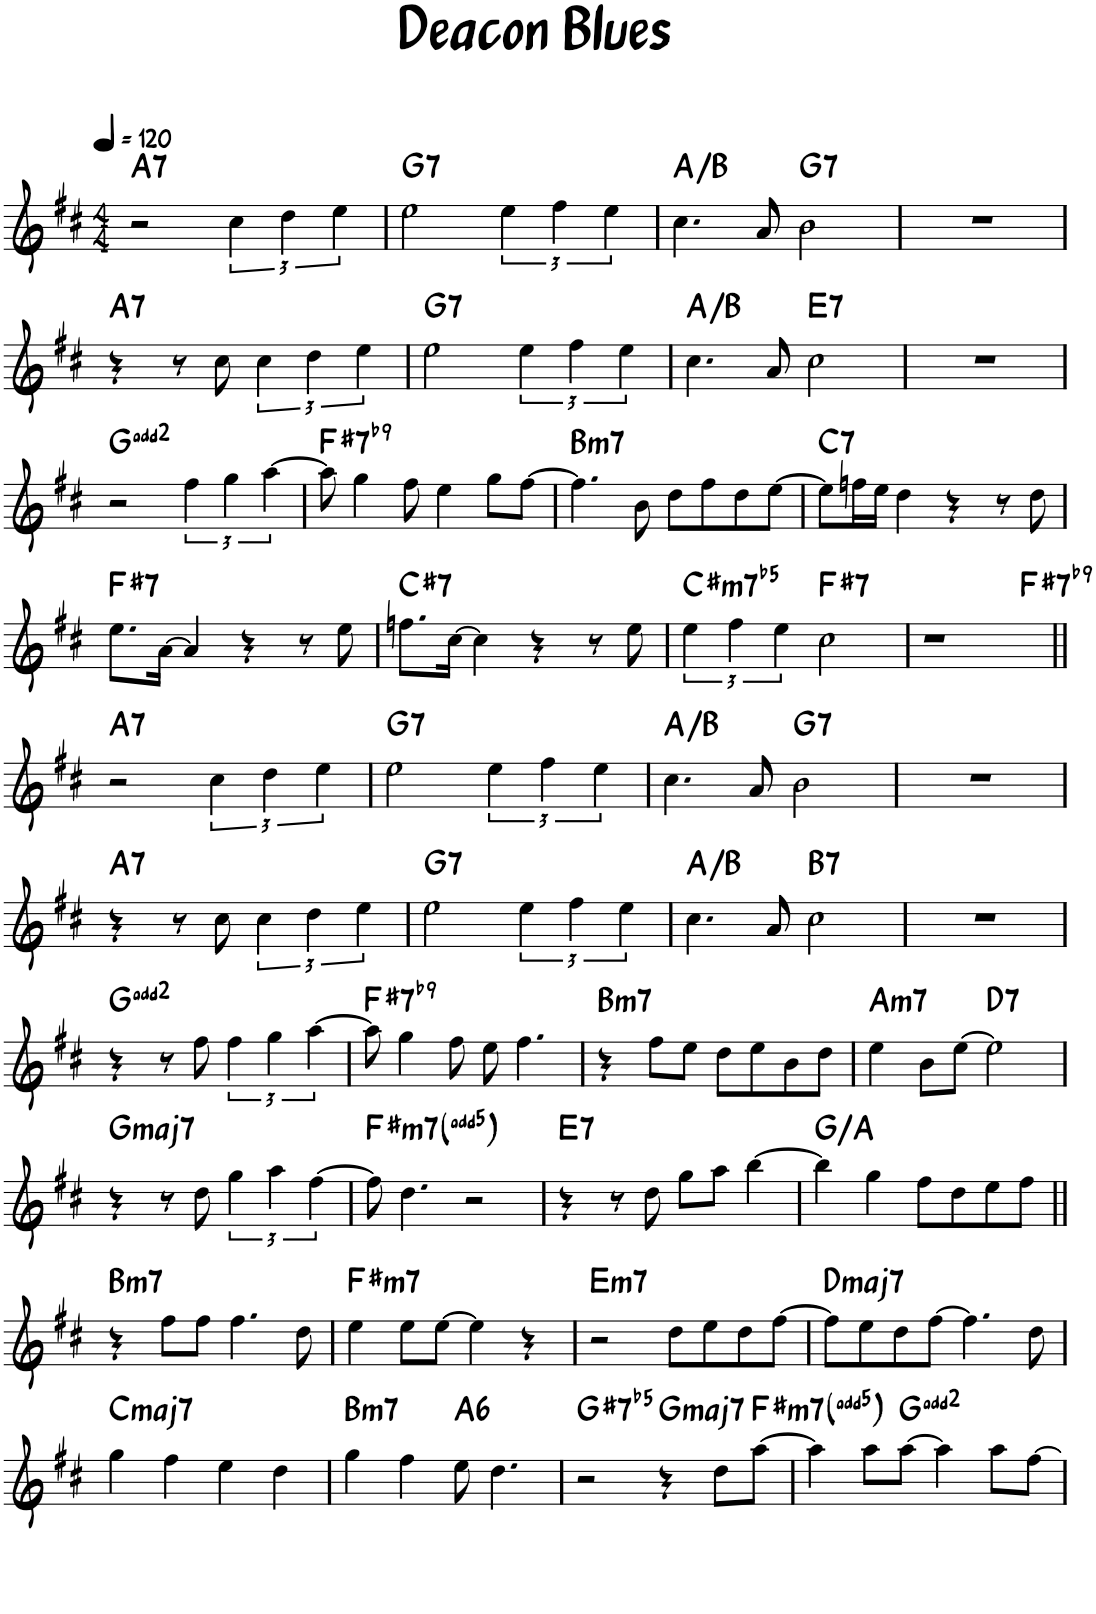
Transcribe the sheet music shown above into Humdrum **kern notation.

**kern	**harte
*part1	*part1
*staff1	*
*I"Tenor Saxophone	*
*I'T. Sax.	*
*clefG2	*
*Trd8c14	*
*k[f#c#]	*
*M4/4	*
*MM120	*
=1	=1
!	!LO:H:kt=7
2r	A:7
6cc#\	.
6dd\	.
6ee\	.
=2	=2
!	!LO:H:kt=7
2ee\	G:7
6ee\	.
6ff#\	.
6ee\	.
=3	=3
4.cc#\	A:maj/2
8a/	.
!	!LO:H:kt=7
2b\	G:7
=4	=4
1r	.
!!LO:LB:g=z
=5	=5
!	!LO:H:kt=7
4r	A:7
8r	.
8cc#\	.
6cc#\	.
6dd\	.
6ee\	.
=6	=6
!	!LO:H:kt=7
2ee\	G:7
6ee\	.
6ff#\	.
6ee\	.
=7	=7
4.cc#\	A:maj/2
8a/	.
!	!LO:H:kt=7
2cc#\	E:7
=8	=8
1r	.
!!LO:LB:g=z
=9	=9
2r	G:maj(2)
6ff#\	.
6gg\	.
[6aa\	.
=10	=10
!	!LO:H:kt=7
8aa\]	F#:7(b9)
4gg\	.
8ff#\	.
4ee\	.
8gg\L	.
[8ff#\J	.
=11	=11
!	!LO:H:kt=m7
4.ff#\]	B:min7
8b\	.
8dd\L	.
8ff#\	.
8dd\	.
[8ee\J	.
=12	=12
!	!LO:H:kt=7
8ee\L]	C:7
16ffn\L	.
16ee\JJ	.
4dd\	.
4r	.
8r	.
8dd\	.
!!LO:LB:g=z
=13	=13
!	!LO:H:kt=7
8.ee\L	F#:7
[16a\Jk	.
4a/]	.
4r	.
8r	.
8ee\	.
=14	=14
!	!LO:H:kt=7
8.ffn\L	C#:7
[16cc#\Jk	.
4cc#\]	.
4r	.
8r	.
8ee\	.
=15	=15
!	!LO:H:kt=m7b5
6ee\	C#:hdim7
6ff#\	.
6ee\	.
!	!LO:H:kt=7
2cc#\	F#:7
=16	=16
*^	*
1r	2.ryy	.
!	!	!LO:H:kt=7
.	4ryy	F#:7(b9)
!!LO:LB:g=z	!!
=17||	=17||	=17||
!	!	!LO:H:kt=7
*v	*v	*
2r	A:7
6cc#\	.
6dd\	.
6ee\	.
=18	=18
!	!LO:H:kt=7
2ee\	G:7
6ee\	.
6ff#\	.
6ee\	.
=19	=19
4.cc#\	A:maj/2
8a/	.
!	!LO:H:kt=7
2b\	G:7
=20	=20
1r	.
!!LO:LB:g=z
=21	=21
!	!LO:H:kt=7
4r	A:7
8r	.
8cc#\	.
6cc#\	.
6dd\	.
6ee\	.
=22	=22
!	!LO:H:kt=7
2ee\	G:7
6ee\	.
6ff#\	.
6ee\	.
=23	=23
4.cc#\	A:maj/2
8a/	.
!	!LO:H:kt=7
2cc#\	B:7
=24	=24
1r	.
!!LO:LB:g=z
=25	=25
4r	G:maj(2)
8r	.
8ff#\	.
6ff#\	.
6gg\	.
[6aa\	.
=26	=26
!	!LO:H:kt=7
8aa\]	F#:7(b9)
4gg\	.
8ff#\	.
8ee\	.
4.ff#\	.
=27	=27
!	!LO:H:kt=m7
4r	B:min7
8ff#\L	.
8ee\J	.
8dd\L	.
8ee\	.
8b\	.
8dd\J	.
=28	=28
!	!LO:H:kt=m7
4ee\	A:min7
8b\L	.
[8ee\J	.
!	!LO:H:kt=7
2ee\]	D:7
!!LO:LB:g=z
=29	=29
!	!LO:H:kt=maj7
4r	G:maj7
8r	.
8dd\	.
6gg\	.
6aa\	.
[6ff#\	.
=30	=30
!	!LO:H:kt=m7
8ff#\]	F#:min7(5)
4.dd\	.
2r	.
=31	=31
!	!LO:H:kt=7
4r	E:7
8r	.
8dd\	.
8gg\L	.
8aa\J	.
[4bb\	.
=32	=32
4bb\]	G:maj/2
4gg\	.
8ff#\L	.
8dd\	.
8ee\	.
8ff#\J	.
!!LO:LB:g=z
=33||	=33||
!	!LO:H:kt=m7
4r	B:min7
8ff#\L	.
8ff#\J	.
4.ff#\	.
8dd\	.
=34	=34
!	!LO:H:kt=m7
4ee\	F#:min7
8ee\L	.
[8ee\J	.
4ee\]	.
4r	.
=35	=35
!	!LO:H:kt=m7
2r	E:min7
8dd\L	.
8ee\	.
8dd\	.
[8ff#\J	.
=36	=36
!	!LO:H:kt=maj7
8ff#\L]	D:maj7
8ee\	.
8dd\	.
[8ff#\J	.
4.ff#\]	.
8dd\	.
!!LO:LB:g=z
=37	=37
!	!LO:H:kt=maj7
4gg\	C:maj7
4ff#\	.
4ee\	.
4dd\	.
=38	=38
!	!LO:H:kt=m7
4gg\	B:min7
4ff#\	.
!	!LO:H:kt=6
8ee\	A:maj6
4.dd\	.
=39	=39
!	!LO:H:kt=7
2r	G#:(3,b5,b7)
!	!LO:H:kt=maj7
4r	G:maj7
8dd\L	.
!	!LO:H:kt=m7
[8aa\J	F#:min7(5)
=40	=40
4aa\]	.
8aa\L	.
[8aa\J	G:maj(2)
4aa\]	.
8aa\L	.
[8ff#\J	.
=	=
*-	*-
